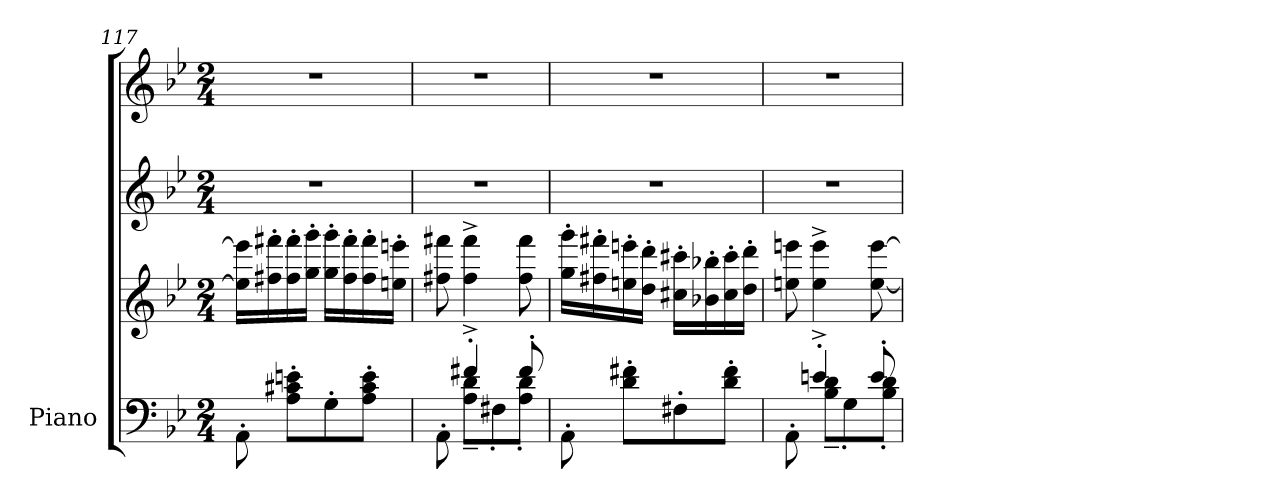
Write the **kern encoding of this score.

**kern	**kern	**kern	**kern
*part1	*part1	*part1	*part1
*staff4	*staff3	*staff2	*staff1
*I"Piano	*	*	*
*I'Pno.	*	*	*
*clefF4	*clefG2	*clefG2	*clefG2
*k[b-e-]	*k[b-e-]	*k[b-e-]	*k[b-e-]
*M2/4	*M2/4	*M2/4	*M2/4
=117	=117	=117	=117
8AA'\	16ee\] 16eee\]LL	2r	2r
.	16ff#X\' 16fff#X\'	.	.
8A\' 8c#X\' 8en\'L	16ff#\' 16fff#\'	.	.
.	16gg\' 16ggg\'JJ	.	.
8G'\	16gg\' 16ggg\'LL	.	.
.	16ff#\' 16fff#\'	.	.
8A\' 8c#\' 8e\'J	16ff#\' 16fff#\'	.	.
.	16een\' 16eeen\'JJ	.	.
=118	=118	=118	=118
*^	*	*	*
8ryy	8AA'\	8ff#X\ 8fff#X\	2r	2r
4f#X'^/	8A\~ 8d\~L	4ff#\^ 4fff#\^	.	.
.	8F#X'\	.	.	.
8f#'/	8A\' 8d\'J	8ff#\ 8fff#\	.	.
*v	*v	*	*	*
=119	=119	=119	=119
8AA'\	16gg\' 16ggg\'LL	2r	2r
.	16ff#X\' 16fff#X\'	.	.
8d\' 8f#X\'L	16een\' 16eeen\'	.	.
.	16dd\' 16ddd\'JJ	.	.
8F#X'\	16cc#X\' 16ccc#X\'LL	.	.
.	16b-X\' 16bb-X\'	.	.
8d\' 8f#\'J	16cc#\' 16ccc#\'	.	.
.	16dd\' 16ddd\'JJ	.	.
=120	=120	=120	=120
*^	*	*	*
8ryy	8AA'\	8een\ 8eeen\	2r	2r
4en'^/	8B-\~ 8d\~L	4ee\^ 4eee\^	.	.
.	8G'\	.	.	.
8e'/	8B-\' 8d\'J	[8ee\ [8eee\	.	.
*v	*v	*	*	*
=	=	=	=
*-	*-	*-	*-
